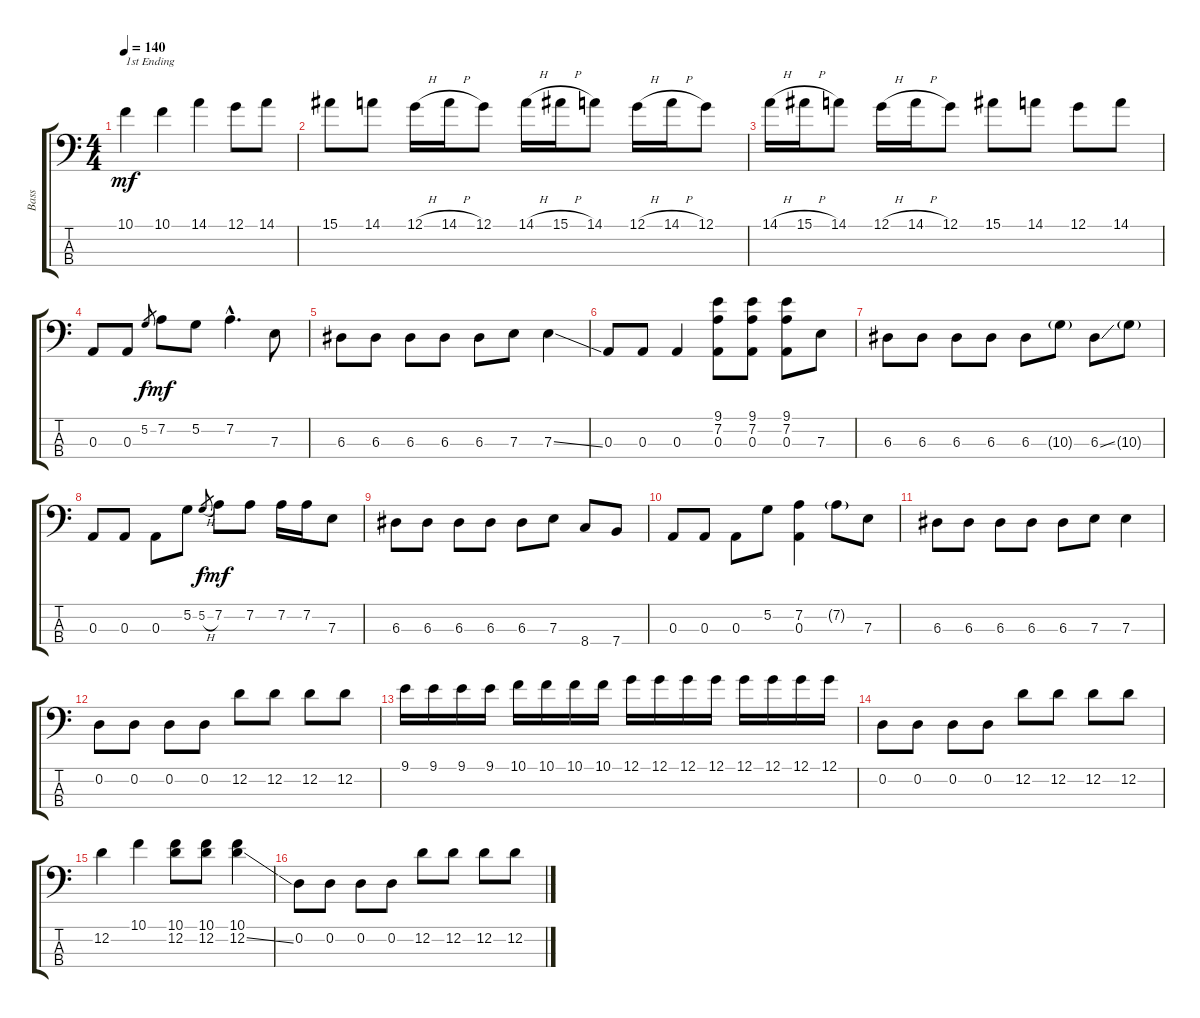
\track ("Bass" "Bass") {instrument electricbassfinger}
\staff {score tabs}
\tuning (G2 D2 A1 E1) {hide}
\ts (4 4)
\tempo 140
\clef f4
\ks c
10.1.4{txt "1st Ending" dy mf} 10.1.4 14.1.4 12.1.8 14.1.8 |
15.1.8 14.1.8 12.1{h}.16 14.1{h}.16 12.1.8 14.1{h}.16 15.1{h}.16 14.1.8 12.1{h}.16 14.1{h}.16 12.1.8 |
14.1{h}.16 15.1{h}.16 14.1.8 12.1{h}.16 14.1{h}.16 12.1.8 15.1.8 14.1.8 12.1.8 14.1.8 |
0.3.8 0.3.8 5.2.8{gr dy f} 7.2.8{dy mf} 5.2.8 7.2{hac}.4{d} 7.3.8 |
6.3.8 6.3.8 6.3.8 6.3.8 6.3.8 7.3.8 7.3{ss}.4 |
0.3.8 0.3.8 0.3.4 (9.1 7.2 0.3).8 (9.1 7.2 0.3).8 (9.1 7.2 0.3).8 7.3.8 |
6.3.8 6.3.8 6.3.8 6.3.8 6.3.8 10.3{g}.8 6.3{ss}.8 10.3{g}.8 |
0.3.8 0.3.8 0.3.8 5.2.8 5.2{h}.8{gr dy f} 7.2.8{dy mf} 7.2.8 7.2.16 7.2.16 7.3.8 |
6.3.8 6.3.8 6.3.8 6.3.8 6.3.8 7.3.8 8.4.8 7.4.8 |
0.3.8 0.3.8 0.3.8 5.2.8 (7.2 0.3).4 7.2{g}.8 7.3.8 |
6.3.8 6.3.8 6.3.8 6.3.8 6.3.8 7.3.8 7.3.4 |
0.2.8 0.2.8 0.2.8 0.2.8 12.2.8 12.2.8 12.2.8 12.2.8 |
9.1.16 9.1.16 9.1.16 9.1.16 10.1.16 10.1.16 10.1.16 10.1.16 12.1.16 12.1.16 12.1.16 12.1.16 12.1.16 12.1.16 12.1.16 12.1.16 |
0.2.8 0.2.8 0.2.8 0.2.8 12.2.8 12.2.8 12.2.8 12.2.8 |
12.2.4 10.1.4 (10.1 12.2).8 (10.1 12.2).8 (10.1 12.2{ss}).4 |
0.2.8 0.2.8 0.2.8 0.2.8 12.2.8 12.2.8 12.2.8 12.2.8
